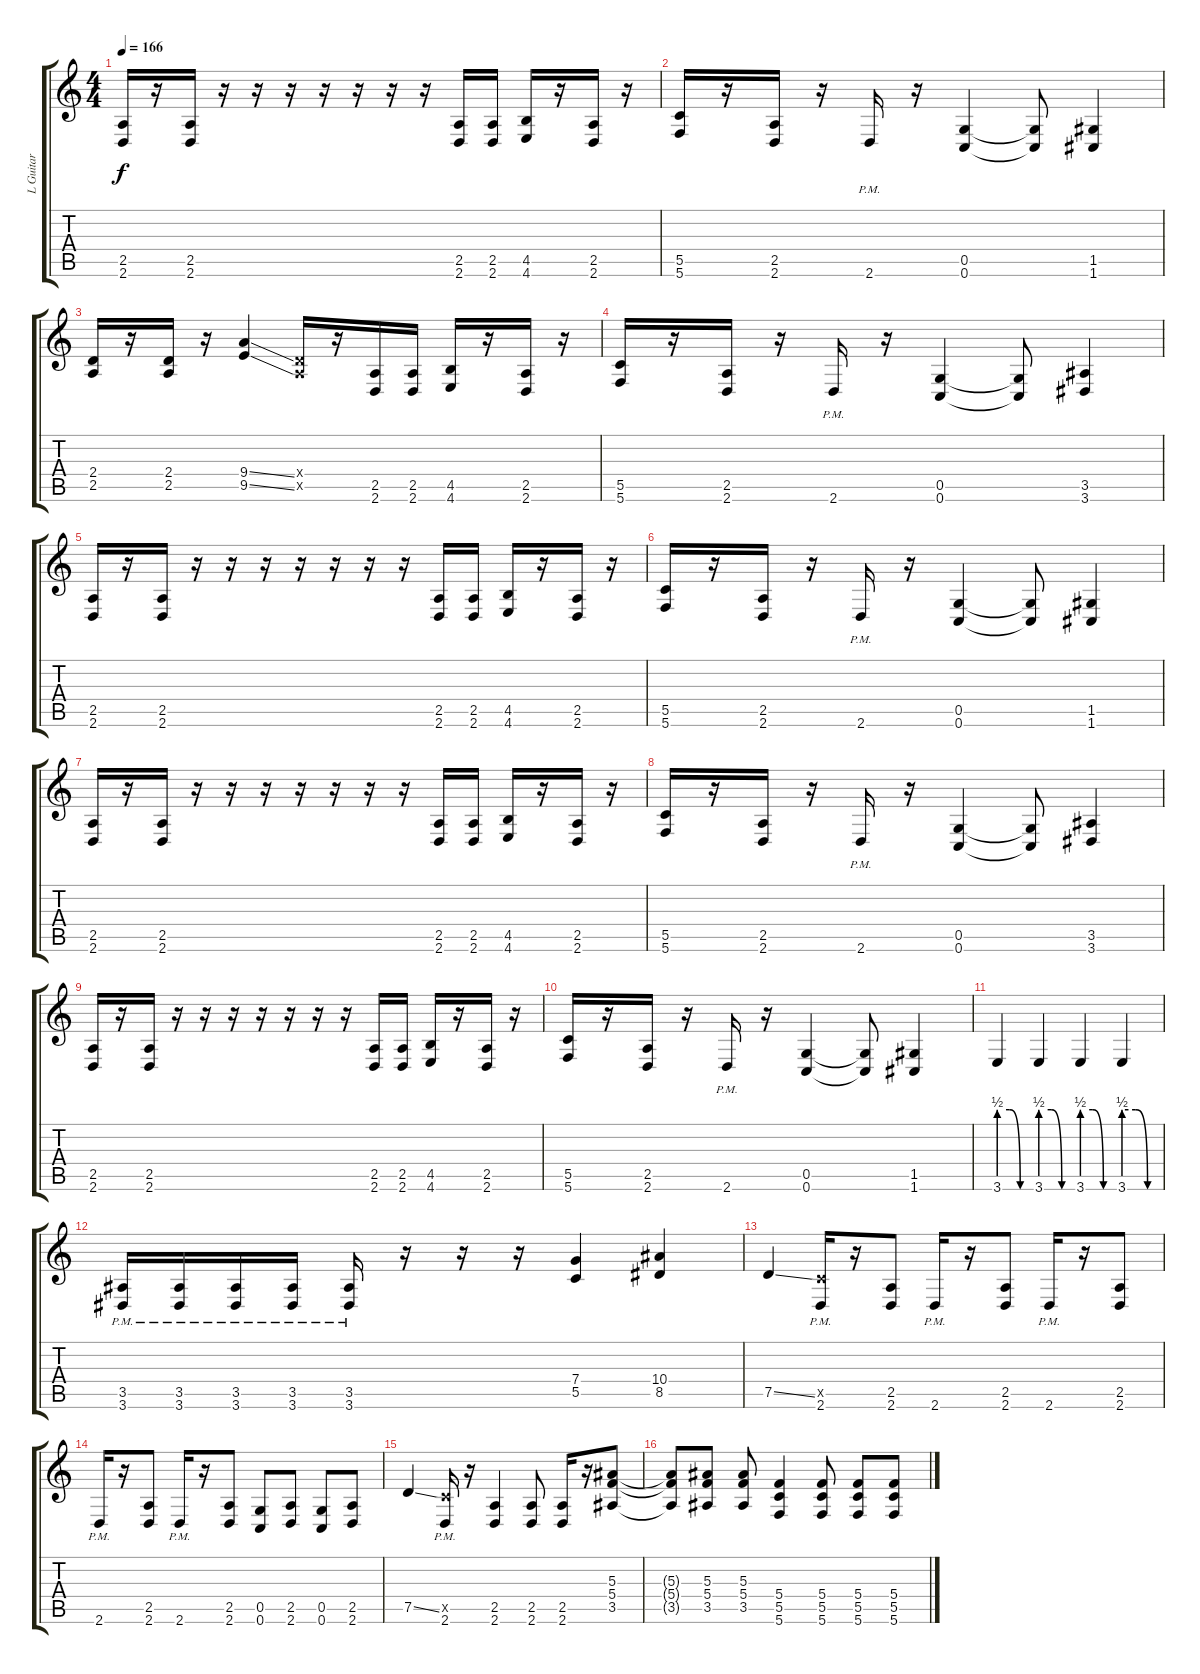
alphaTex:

\track ("L Guitar" "L Guitar") {instrument distortionguitar}
\staff {score tabs}
\tuning (D4 A3 F3 C3 G2 C2) {hide}
\ts (4 4)
\tempo 166
\clef g2
\ks c
(2.5 2.6).16{dy f} r.16 (2.5 2.6).16 r.16 r.16 r.16 r.16 r.16 r.16 r.16 (2.5 2.6).16 (2.5 2.6).16 (4.5 4.6).16 r.16 (2.5 2.6).16 r.16 |
(5.5 5.6).16 r.16 (2.5 2.6).16 r.16 2.6{pm}.16 r.16 (0.5 0.6).4 (0.5{t} 0.6{t}).8 (1.5 1.6).4 |
(2.4 2.5).16 r.16 (2.4 2.5).16 r.16 (9.4{ss} 9.5{ss}).4 (2.4{x} 2.5{x}).16 r.16 (2.5 2.6).16 (2.5 2.6).16 (4.5 4.6).16 r.16 (2.5 2.6).16 r.16 |
(5.5 5.6).16 r.16 (2.5 2.6).16 r.16 2.6{pm}.16 r.16 (0.5 0.6).4 (0.5{t} 0.6{t}).8 (3.5 3.6).4 |
(2.5 2.6).16 r.16 (2.5 2.6).16 r.16 r.16 r.16 r.16 r.16 r.16 r.16 (2.5 2.6).16 (2.5 2.6).16 (4.5 4.6).16 r.16 (2.5 2.6).16 r.16 |
(5.5 5.6).16 r.16 (2.5 2.6).16 r.16 2.6{pm}.16 r.16 (0.5 0.6).4 (0.5{t} 0.6{t}).8 (1.5 1.6).4 |
(2.5 2.6).16 r.16 (2.5 2.6).16 r.16 r.16 r.16 r.16 r.16 r.16 r.16 (2.5 2.6).16 (2.5 2.6).16 (4.5 4.6).16 r.16 (2.5 2.6).16 r.16 |
(5.5 5.6).16 r.16 (2.5 2.6).16 r.16 2.6{pm}.16 r.16 (0.5 0.6).4 (0.5{t} 0.6{t}).8 (3.5 3.6).4 |
(2.5 2.6).16 r.16 (2.5 2.6).16 r.16 r.16 r.16 r.16 r.16 r.16 r.16 (2.5 2.6).16 (2.5 2.6).16 (4.5 4.6).16 r.16 (2.5 2.6).16 r.16 |
(5.5 5.6).16 r.16 (2.5 2.6).16 r.16 2.6{pm}.16 r.16 (0.5 0.6).4 (0.5{t} 0.6{t}).8 (1.5 1.6).4 |
3.6{be (custom 0 2 20 2 40 0 60 0)}.4 3.6{be (custom 0 2 20 2 40 0 60 0)}.4 3.6{be (custom 0 2 20 2 40 0 60 0)}.4 3.6{be (custom 0 2 20 2 40 0 60 0)}.4 |
(3.5{pm} 3.6{pm}).16 (3.5{pm} 3.6{pm}).16 (3.5{pm} 3.6{pm}).16 (3.5{pm} 3.6{pm}).16 (3.5{pm} 3.6{pm}).16 r.16 r.16 r.16 (7.4 5.5).4 (10.4 8.5).4 |
7.5{ss}.4 (5.5{x} 2.6{pm}).16 r.16 (2.5 2.6).8 2.6{pm}.16 r.16 (2.5 2.6).8 2.6{pm}.16 r.16 (2.5 2.6).8 |
2.6{pm}.16 r.16 (2.5 2.6).8 2.6{pm}.16 r.16 (2.5 2.6).8 (0.5 0.6).8 (2.5 2.6).8 (0.5 0.6).8 (2.5 2.6).8 |
7.5{ss}.4 (5.5{x} 2.6{pm}).16 r.16 (2.5 2.6).4 (2.5 2.6).8 (2.5 2.6).16 r.16 (5.3 5.4 3.5).8 |
(5.3{t} 5.4{t} 3.5{t}).8 (5.3 5.4 3.5).8 (5.3 5.4 3.5).8 (5.4 5.5 5.6).4 (5.4 5.5 5.6).8 (5.4 5.5 5.6).8 (5.4 5.5 5.6).8
